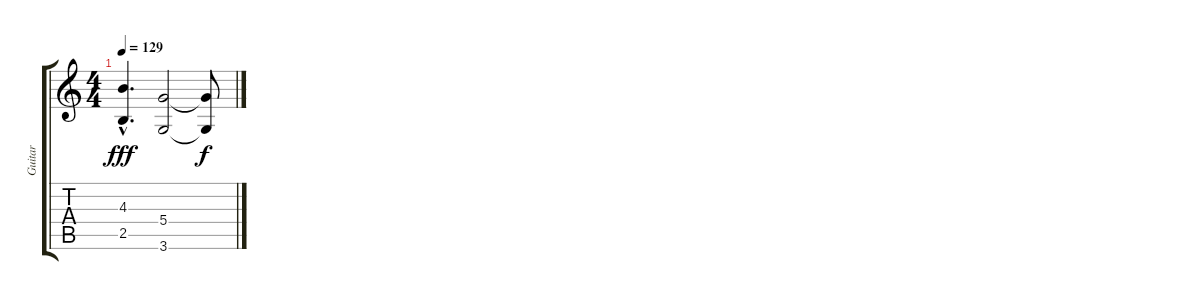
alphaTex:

\track ("Guitar" "Guitar") {instrument distortionguitar}
\staff {score tabs}
\tuning (E4 B3 G3 D3 A2 E2) {hide}
\ts (4 4)
\tempo 129
\clef g2
\ks c
(4.3{hac} 2.5{hac}).4{d dy fff} (5.4 3.6).2 (5.4{t} 3.6{t}).8{dy f}
